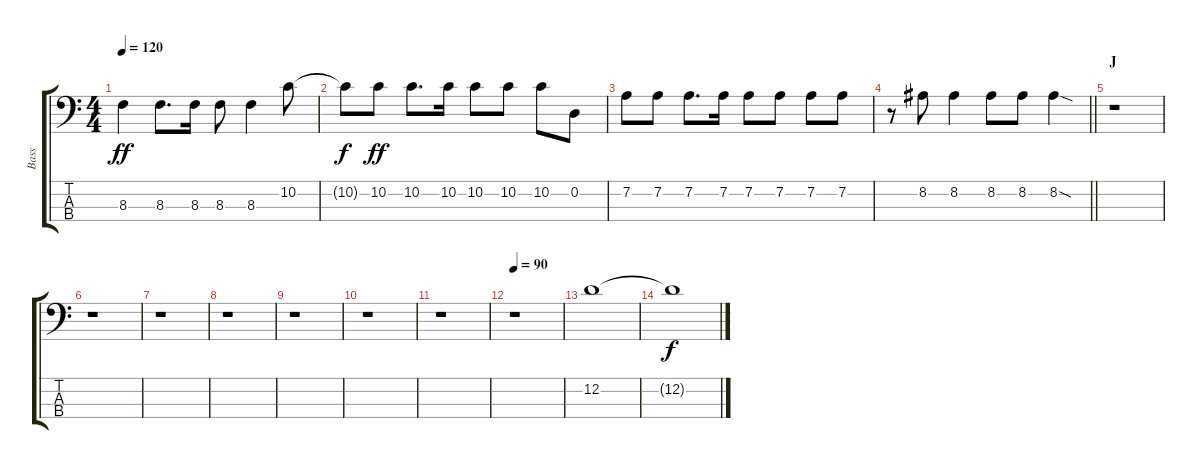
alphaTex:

\track ("Bass" "Bass") {instrument electricbassfinger}
\staff {score tabs}
\tuning (G2 D2 A1 D1) {hide}
\ts (4 4)
\tempo 120
\clef f4
\ks c
8.3.4{dy ff} 8.3.8{d} 8.3.16 8.3.8 8.3.4 10.2.8 |
10.2{t}.8{dy f} 10.2.8{dy ff} 10.2.8{d} 10.2.16 10.2.8 10.2.8 10.2.8 0.2.8 |
7.2.8 7.2.8 7.2.8{d} 7.2.16 7.2.8 7.2.8 7.2.8 7.2.8 |
\barLineRight lightlight
r.8 8.2.8 8.2.4 8.2.8 8.2.8 8.2{sod}.4 |
\section ("" "J")
r.1 |
r.1 |
r.1 |
r.1 |
r.1 |
r.1 |
r.1 |
\tempo 90
r.1 |
12.2.1 |
12.2{t}.1{dy f}
